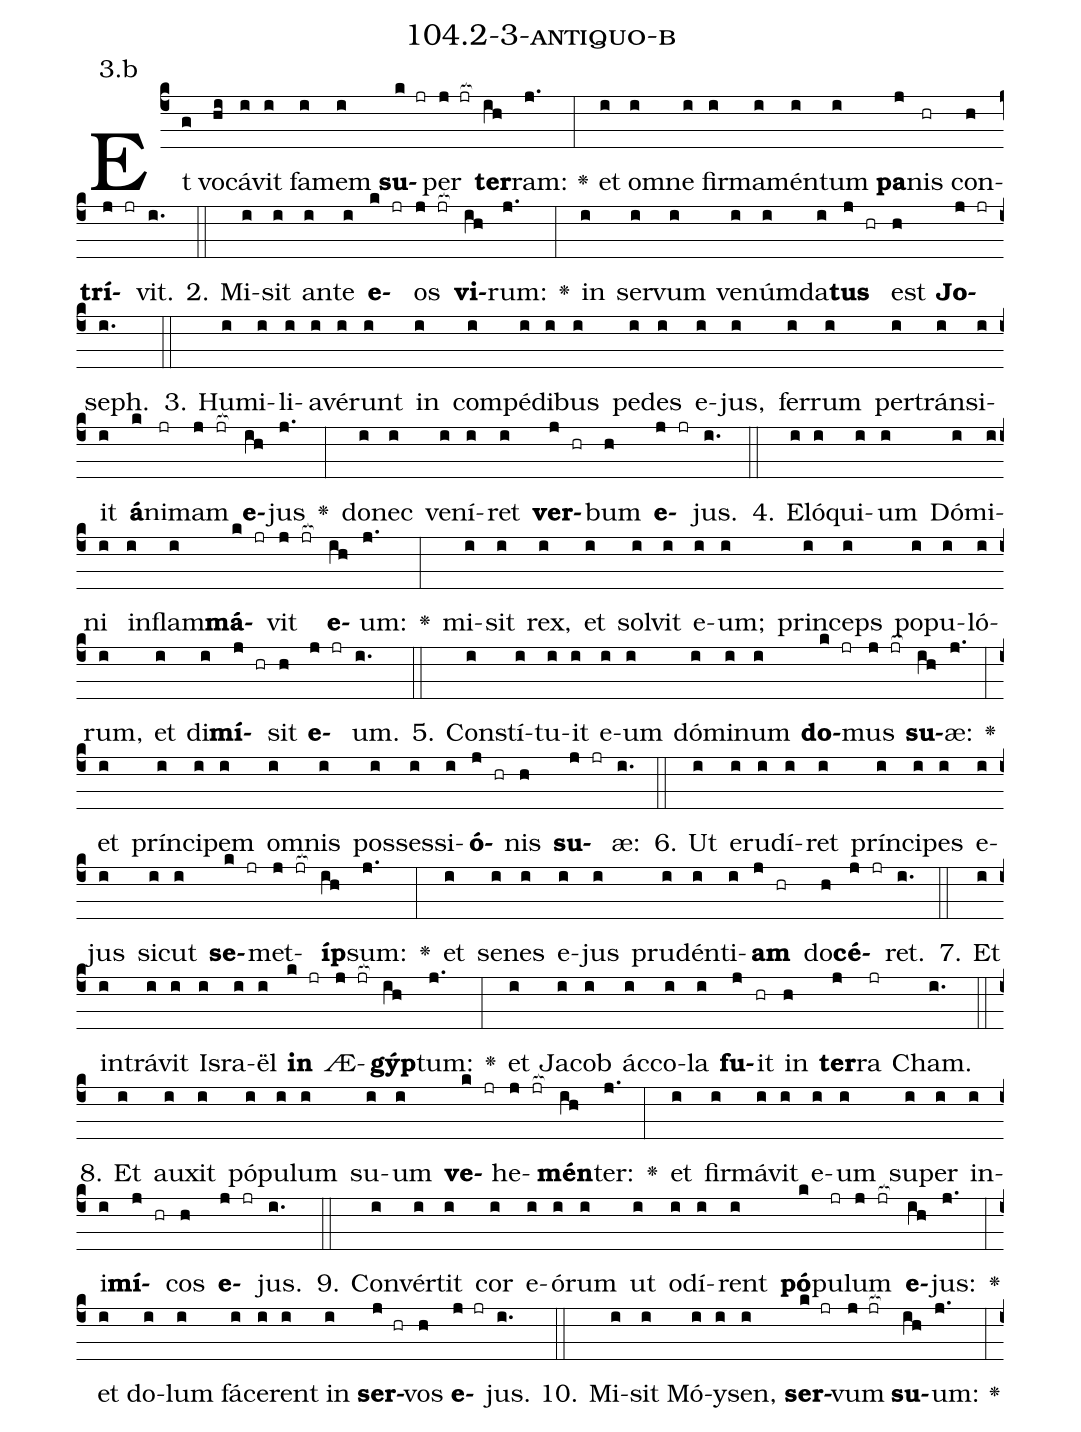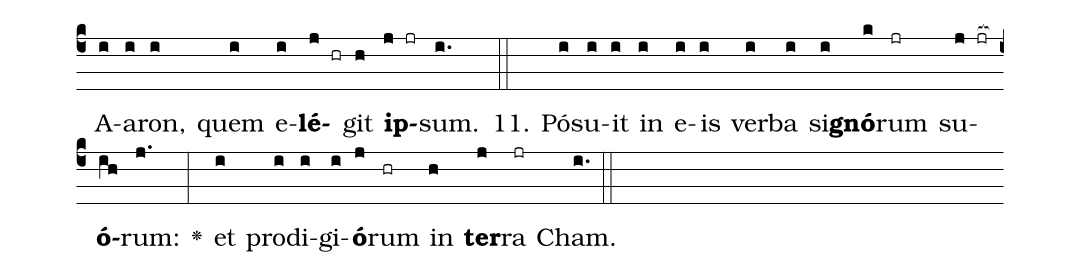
name: 104.2-3-antiquo-b;
annotation: 3.b;
%%
(c4)Et(g) vo(hi)cá(i)vit(i) fa(i)mem(i) <b>su</b>(k jr)per(j jr[ocb:1{]) <b>ter</b>(ih[ocb:0}])ram:(j.) <v>\greheightstar</v>(:) et(i) om(i)ne(i) fir(i)ma(i)mén(i)tum(i) <b>pa</b>(j)nis(hr) con(h)<b>trí</b>(j jr)vit.(i.) (::)
2. Mi(i)sit(i) an(i)te(i) <b>e</b>(k jr)os(j jr[ocb:1{]) <b>vi</b>(ih[ocb:0}])rum:(j.) <v>\greheightstar</v>(:) in(i) ser(i)vum(i) ve(i)núm(i)da(i)<b>tus</b>(j hr) est(h) <b>Jo</b>(j jr)seph.(i.) (::)
3. Hu(i)mi(i)li(i)a(i)vé(i)runt(i) in(i) com(i)pé(i)di(i)bus(i) pe(i)des(i) e(i)jus,(i) fer(i)rum(i) per(i)tráns(i)i(i)it(i) <b>á</b>(k)ni(jr)mam(j jr[ocb:1{]) <b>e</b>(ih[ocb:0}])jus(j.) <v>\greheightstar</v>(:) do(i)nec(i) ve(i)ní(i)ret(i) <b>ver</b>(j hr)bum(h) <b>e</b>(j jr)jus.(i.) (::)
4. E(i)ló(i)qui(i)um(i) Dó(i)mi(i)ni(i) in(i)flam(i)<b>má</b>(k jr)vit(j jr[ocb:1{]) <b>e</b>(ih[ocb:0}])um:(j.) <v>\greheightstar</v>(:) mi(i)sit(i) rex,(i) et(i) sol(i)vit(i) e(i)um;(i) prin(i)ceps(i) po(i)pu(i)ló(i)rum,(i) et(i) di(i)<b>mí</b>(j hr)sit(h) <b>e</b>(j jr)um.(i.) (::)
5. Con(i)stí(i)tu(i)it(i) e(i)um(i) dó(i)mi(i)num(i) <b>do</b>(k jr)mus(j jr[ocb:1{]) <b>su</b>(ih[ocb:0}])æ:(j.) <v>\greheightstar</v>(:) et(i) prín(i)ci(i)pem(i) om(i)nis(i) pos(i)ses(i)si(i)<b>ó</b>(j hr)nis(h) <b>su</b>(j jr)æ:(i.) (::)
6. Ut(i) e(i)ru(i)dí(i)ret(i) prín(i)ci(i)pes(i) e(i)jus(i) sic(i)ut(i) <b>se</b>(k jr)met(j jr[ocb:1{])<b>íp</b>(ih[ocb:0}])sum:(j.) <v>\greheightstar</v>(:) et(i) se(i)nes(i) e(i)jus(i) pru(i)dén(i)ti(i)<b>am</b>(j hr) do(h)<b>cé</b>(j jr)ret.(i.) (::)
7. Et(i) in(i)trá(i)vit(i) Is(i)ra(i)ël(i) <b>in</b>(k jr) Æ(j jr[ocb:1{])<b>gýp</b>(ih[ocb:0}])tum:(j.) <v>\greheightstar</v>(:) et(i) Ja(i)cob(i) ác(i)co(i)la(i) <b>fu</b>(j)it(hr) in(h) <b>ter</b>(j)ra(jr) Cham.(i.) (::)
8. Et(i) au(i)xit(i) pó(i)pu(i)lum(i) su(i)um(i) <b>ve</b>(k jr)he(j jr[ocb:1{])<b>mén</b>(ih[ocb:0}])ter:(j.) <v>\greheightstar</v>(:) et(i) fir(i)má(i)vit(i) e(i)um(i) su(i)per(i) in(i)i(i)<b>mí</b>(j hr)cos(h) <b>e</b>(j jr)jus.(i.) (::)
9. Con(i)vér(i)tit(i) cor(i) e(i)ó(i)rum(i) ut(i) o(i)dí(i)rent(i) <b>pó</b>(k)pu(jr)lum(j jr[ocb:1{]) <b>e</b>(ih[ocb:0}])jus:(j.) <v>\greheightstar</v>(:) et(i) do(i)lum(i) fá(i)ce(i)rent(i) in(i) <b>ser</b>(j hr)vos(h) <b>e</b>(j jr)jus.(i.) (::)
10. Mi(i)sit(i) Mó(i)y(i)sen,(i) <b>ser</b>(k jr)vum(j jr[ocb:1{]) <b>su</b>(ih[ocb:0}])um:(j.) <v>\greheightstar</v>(:) A(i)a(i)ron,(i) quem(i) e(i)<b>lé</b>(j hr)git(h) <b>ip</b>(j jr)sum.(i.) (::)
11. Pó(i)su(i)it(i) in(i) e(i)is(i) ver(i)ba(i) si(i)<b>gnó</b>(k)rum(jr) su(j jr[ocb:1{])<b>ó</b>(ih[ocb:0}])rum:(j.) <v>\greheightstar</v>(:) et(i) prod(i)i(i)gi(i)<b>ó</b>(j)rum(hr) in(h) <b>ter</b>(j)ra(jr) Cham.(i.) (::)
